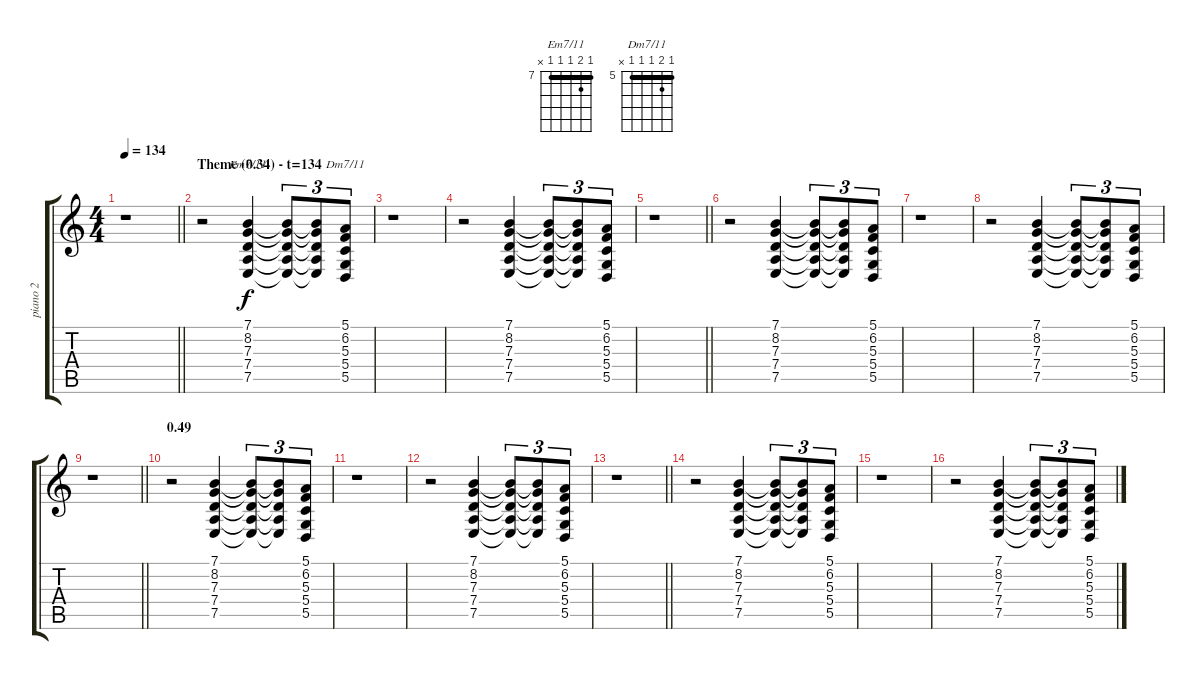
\track ("piano 2" "piano 2") {instrument acousticgrandpiano}
\staff {score tabs}
\tuning (E4 B3 G3 D3 A2 E2) {hide}
\chord ("Em7/11" 7 8 7 7 7 x) {firstfret 7 barre 7}
\chord ("Dm7/11" 5 6 5 5 5 x) {firstfret 5 barre 5}
\ts (4 4)
\tempo 134
\clef g2
\barLineRight lightlight
\ks c
r.1{dy f} |
\section ("" "Theme (0.34) - t=134")
r.2 (7.1 8.2 7.3 7.4 7.5).4{ch "Em7/11"} (7.1{t} 8.2{t} 7.3{t} 7.4{t} 7.5{t}).8{tu (3 2)} (7.1{t} 8.2{t} 7.3{t} 7.4{t} 7.5{t}).8{tu (3 2)} (5.1 6.2 5.3 5.4 5.5).8{tu (3 2) ch "Dm7/11"} |
r.1 |
r.2 (7.1 8.2 7.3 7.4 7.5).4 (7.1{t} 8.2{t} 7.3{t} 7.4{t} 7.5{t}).8{tu (3 2)} (7.1{t} 8.2{t} 7.3{t} 7.4{t} 7.5{t}).8{tu (3 2)} (5.1 6.2 5.3 5.4 5.5).8{tu (3 2)} |
\barLineRight lightlight
r.1 |
r.2 (7.1 8.2 7.3 7.4 7.5).4 (7.1{t} 8.2{t} 7.3{t} 7.4{t} 7.5{t}).8{tu (3 2)} (7.1{t} 8.2{t} 7.3{t} 7.4{t} 7.5{t}).8{tu (3 2)} (5.1 6.2 5.3 5.4 5.5).8{tu (3 2)} |
r.1 |
r.2 (7.1 8.2 7.3 7.4 7.5).4 (7.1{t} 8.2{t} 7.3{t} 7.4{t} 7.5{t}).8{tu (3 2)} (7.1{t} 8.2{t} 7.3{t} 7.4{t} 7.5{t}).8{tu (3 2)} (5.1 6.2 5.3 5.4 5.5).8{tu (3 2)} |
\barLineRight lightlight
r.1 |
\section ("" "0.49")
r.2 (7.1 8.2 7.3 7.4 7.5).4 (7.1{t} 8.2{t} 7.3{t} 7.4{t} 7.5{t}).8{tu (3 2)} (7.1{t} 8.2{t} 7.3{t} 7.4{t} 7.5{t}).8{tu (3 2)} (5.1 6.2 5.3 5.4 5.5).8{tu (3 2)} |
r.1 |
r.2 (7.1 8.2 7.3 7.4 7.5).4 (7.1{t} 8.2{t} 7.3{t} 7.4{t} 7.5{t}).8{tu (3 2)} (7.1{t} 8.2{t} 7.3{t} 7.4{t} 7.5{t}).8{tu (3 2)} (5.1 6.2 5.3 5.4 5.5).8{tu (3 2)} |
\barLineRight lightlight
r.1 |
r.2 (7.1 8.2 7.3 7.4 7.5).4 (7.1{t} 8.2{t} 7.3{t} 7.4{t} 7.5{t}).8{tu (3 2)} (7.1{t} 8.2{t} 7.3{t} 7.4{t} 7.5{t}).8{tu (3 2)} (5.1 6.2 5.3 5.4 5.5).8{tu (3 2)} |
r.1 |
r.2 (7.1 8.2 7.3 7.4 7.5).4 (7.1{t} 8.2{t} 7.3{t} 7.4{t} 7.5{t}).8{tu (3 2)} (7.1{t} 8.2{t} 7.3{t} 7.4{t} 7.5{t}).8{tu (3 2)} (5.1 6.2 5.3 5.4 5.5).8{tu (3 2)}
